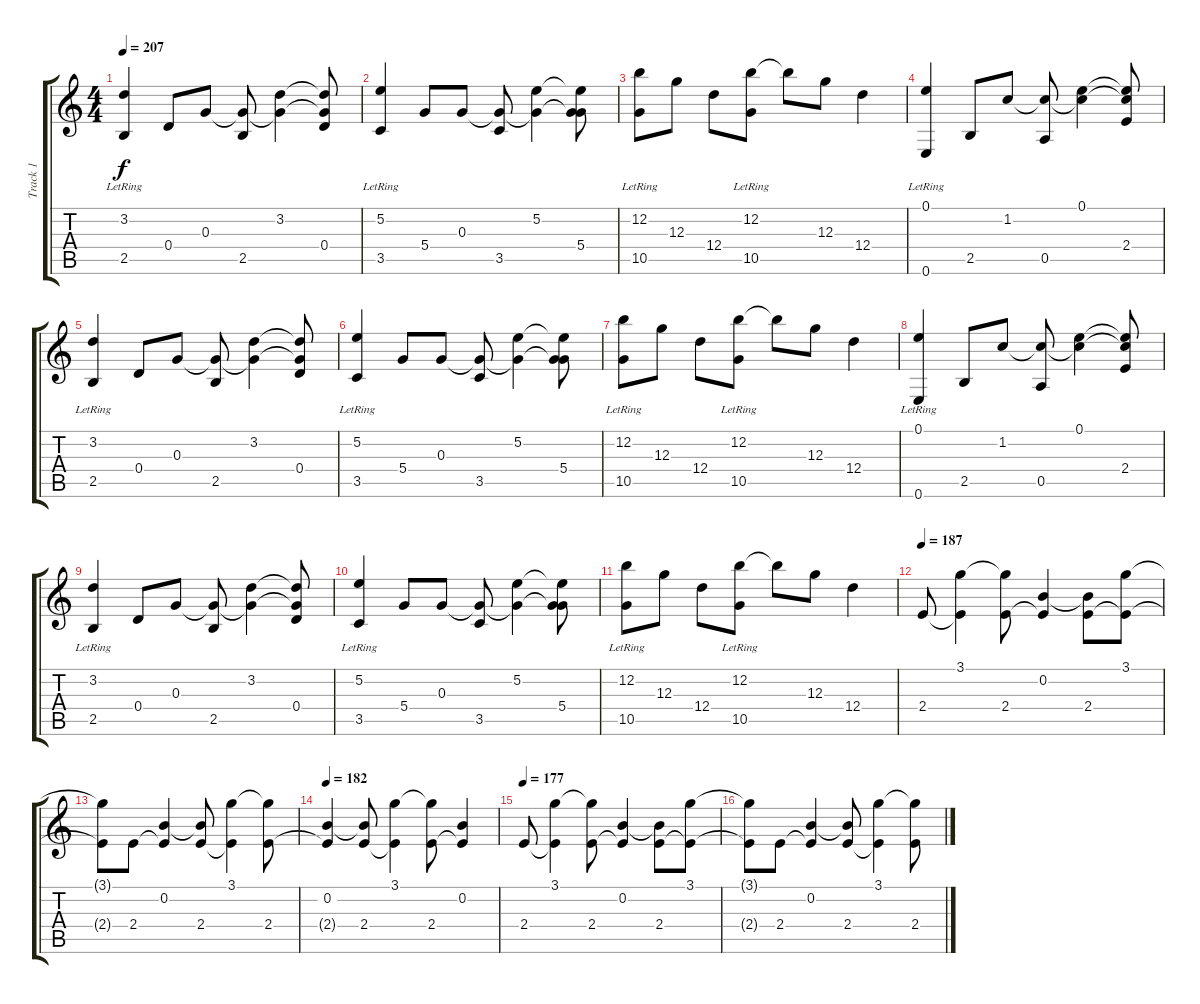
\track ("Track 1" "Track 1") {instrument acousticguitarsteel}
\staff {score tabs}
\tuning (E4 B3 G3 D3 A2 E2) {hide}
\ts (4 4)
\tempo 207
\clef g2
\ks c
(3.2{lr} 2.5{lr}).4{dy f} 0.4.8 0.3.8 (0.3{t} 2.5).8 (3.2 0.3{t}).4 (3.2{t} 0.3{t} 0.4).8 |
(5.2{lr} 3.5{lr}).4 5.4.8 0.3.8 (0.3{t} 3.5).8 (5.2 0.3{t}).4 (5.2{t} 0.3{t} 5.4).8 |
(12.2{lr} 10.5{lr}).8 12.3.8 12.4.8 (12.2{lr} 10.5{lr}).8 12.2{t}.8 12.3.8 12.4.4 |
(0.1{lr} 0.6{lr}).4 2.5.8 1.2.8 (1.2{t} 0.5).8 (0.1 1.2{t}).4 (0.1{t} 1.2{t} 2.4).8 |
(3.2{lr} 2.5{lr}).4 0.4.8 0.3.8 (0.3{t} 2.5).8 (3.2 0.3{t}).4 (3.2{t} 0.3{t} 0.4).8 |
(5.2{lr} 3.5{lr}).4 5.4.8 0.3.8 (0.3{t} 3.5).8 (5.2 0.3{t}).4 (5.2{t} 0.3{t} 5.4).8 |
(12.2{lr} 10.5{lr}).8 12.3.8 12.4.8 (12.2{lr} 10.5{lr}).8 12.2{t}.8 12.3.8 12.4.4 |
(0.1{lr} 0.6{lr}).4 2.5.8 1.2.8 (1.2{t} 0.5).8 (0.1 1.2{t}).4 (0.1{t} 1.2{t} 2.4).8 |
(3.2{lr} 2.5{lr}).4 0.4.8 0.3.8 (0.3{t} 2.5).8 (3.2 0.3{t}).4 (3.2{t} 0.3{t} 0.4).8 |
(5.2{lr} 3.5{lr}).4 5.4.8 0.3.8 (0.3{t} 3.5).8 (5.2 0.3{t}).4 (5.2{t} 0.3{t} 5.4).8 |
(12.2{lr} 10.5{lr}).8 12.3.8 12.4.8 (12.2{lr} 10.5{lr}).8 12.2{t}.8 12.3.8 12.4.4 |
\tempo 187
2.4.8 (3.1 2.4{t}).4 (3.1{t} 2.4).8 (0.2 2.4{t}).4 (0.2{t} 2.4).8 (3.1 2.4{t}).8 |
(3.1{t} 2.4{t}).8 2.4.8 (0.2 2.4{t}).4 (0.2{t} 2.4).8 (3.1 2.4{t}).4 (3.1{t} 2.4).8 |
\tempo 182
(0.2 2.4{t}).4 (0.2{t} 2.4).8 (3.1 2.4{t}).4 (3.1{t} 2.4).8 (0.2 2.4{t}).4 |
\tempo 177
2.4.8 (3.1 2.4{t}).4 (3.1{t} 2.4).8 (0.2 2.4{t}).4 (0.2{t} 2.4).8 (3.1 2.4{t}).8 |
(3.1{t} 2.4{t}).8 2.4.8 (0.2 2.4{t}).4 (0.2{t} 2.4).8 (3.1 2.4{t}).4 (3.1{t} 2.4).8
